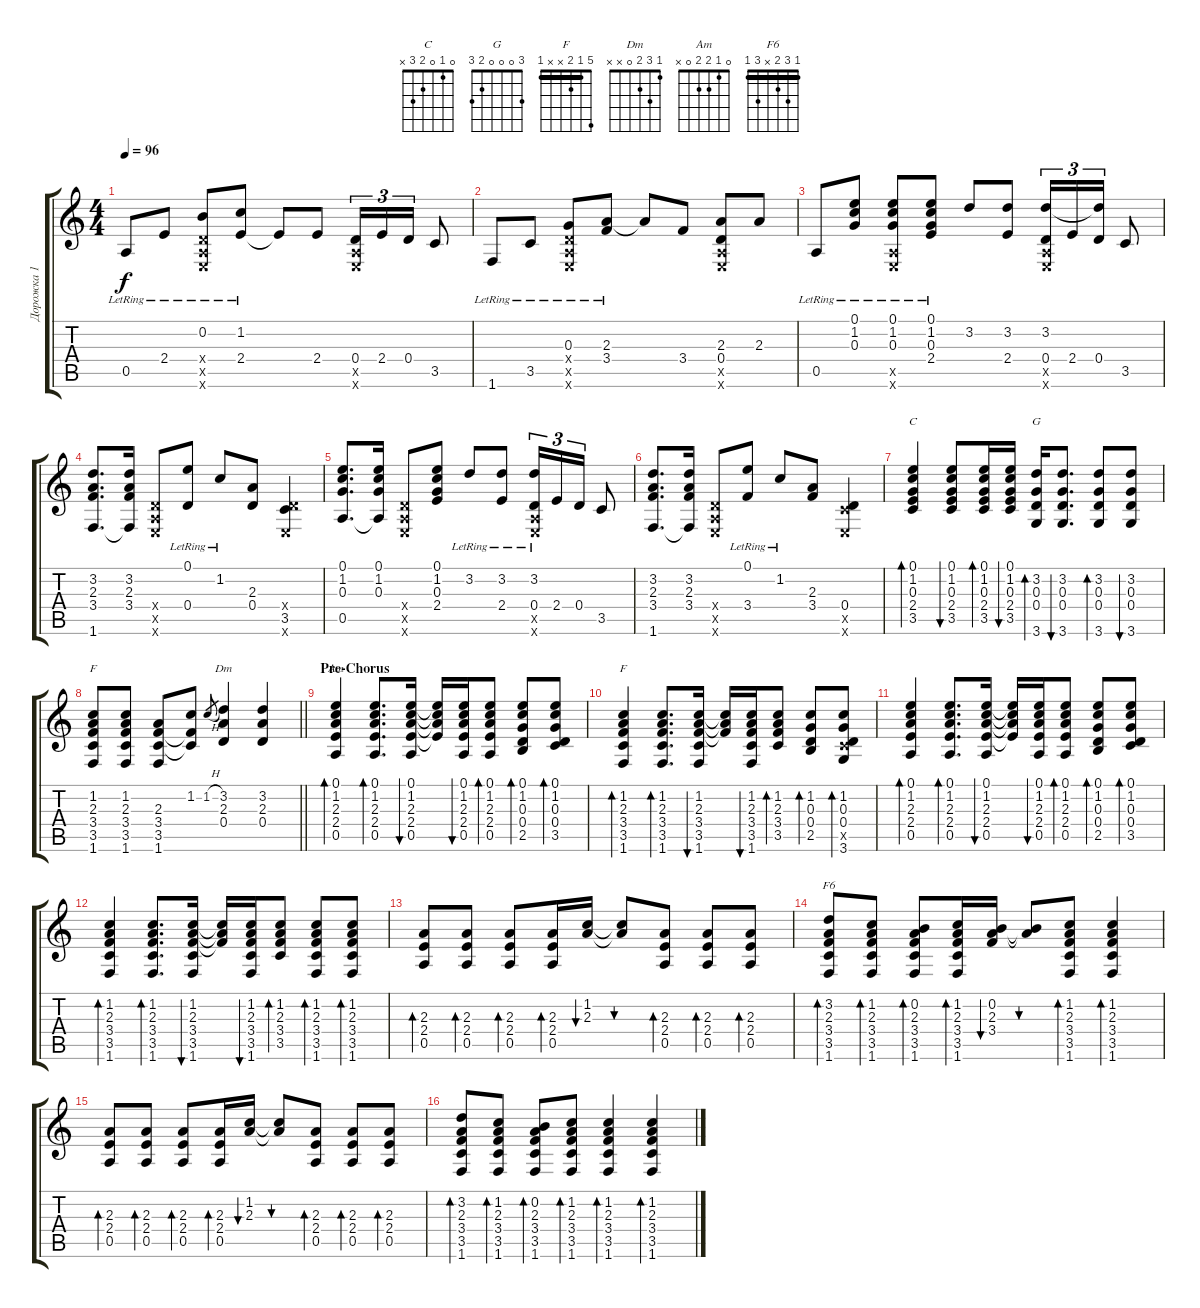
\track ("Дорожка 1" "Дорожка 1") {instrument acousticguitarsteel}
\staff {score tabs}
\tuning (E4 B3 G3 D3 A2 E2) {hide}
\chord ("C" 0 1 0 2 3 x)
\chord ("G" 3 0 0 0 2 3)
\chord ("F" x 1 2 3 3 1) {barre 1}
\chord ("Dm" 1 3 2 0 x x)
\chord ("Am" 0 1 2 2 0 x)
\chord ("F" 5 1 2 x x 1) {barre 1}
\chord ("F6" 1 3 2 x 3 1) {barre 1}
\ts (4 4)
\tempo 96
\clef g2
\ks c
0.5{lr}.8{dy f} 2.4{lr}.8 (0.2{lr} 0.4{x} 0.5{x} 0.6{x}).8 (1.2{lr} 2.4{lr}).8 2.4{t}.8 2.4.8 (0.4 0.5{x} 0.6{x}).16{tu (3 2)} 2.4.16{tu (3 2)} 0.4.16{tu (3 2)} 3.5.8 |
1.6{lr}.8 3.5{lr}.8 (0.3{lr} 0.4{x} 0.5{x} 0.6{x}).8 (2.3{lr} 3.4{lr}).8 2.3{t}.8 3.4.8 (2.3 0.4 0.5{x} 0.6{x}).8 2.3.8 |
0.5{lr}.8 (0.1{lr} 1.2{lr} 0.3{lr}).8 (0.1{lr} 1.2{lr} 0.3{lr} 0.5{x} 0.6{x}).8 (0.1{lr} 1.2{lr} 0.3{lr} 2.4{lr}).8 3.2.8 (3.2 2.4).8 (3.2 0.4 0.5{x} 0.6{x}).16{tu (3 2)} 2.4.16{tu (3 2)} (3.2{t} 0.4).16{tu (3 2)} 3.5.8 |
(3.2 2.3 3.4 1.6).8{d} (3.2 2.3 3.4 1.6{t}).16 (0.4{x} 0.5{x} 0.6{x}).8 (0.1{lr} 0.4{lr}).8 1.2{lr}.8 (2.3 0.4).8 (0.4{x} 3.5 0.6{x}).4 |
(0.1 1.2 0.3 0.5).8{d} (0.1 1.2 0.3 0.5{t}).16 (0.4{x} 0.5{x} 0.6{x}).8 (0.1 1.2 0.3 2.4).8 3.2{lr}.8 (3.2{lr} 2.4{lr}).8 (3.2{lr} 0.4{lr} 0.5{x} 0.6{x}).16{tu (3 2)} 2.4.16{tu (3 2)} 0.4.16{tu (3 2)} 3.5.8 |
(3.2 2.3 3.4 1.6).8{d} (3.2 2.3 3.4 1.6{t}).16 (0.4{x} 0.5{x} 0.6{x}).8 (0.1{lr} 3.4{lr}).8 1.2{lr}.8 (2.3 3.4).8 (0.4 3.5{x} 0.6{x}).4 |
(0.1 1.2 0.3 2.4 3.5).4{bd 60 ch "C"} (0.1 1.2 0.3 2.4 3.5).8{bu 60} (0.1 1.2 0.3 2.4 3.5).16{bd 60} (0.1 1.2 0.3 2.4 3.5).16{bu 60} (3.2 0.3 0.4 3.6).16{bd 60 ch "G"} (3.2 0.3 0.4 3.6).8{d bu 60} (3.2 0.3 0.4 3.6).8{bd 60} (3.2 0.3 0.4 3.6).8{bu 60} |
\barLineRight lightlight
(1.2 2.3 3.4 3.5 1.6).8{ch "F"} (1.2 2.3 3.4 3.5 1.6).8 (2.3 3.4 3.5 1.6).8 (1.2 3.4{t} 3.5{t}).8 1.2{h}.8{gr} (3.2 2.3 0.4).4{ch "Dm"} (3.2 2.3 0.4).4 |
\section ("" "Pre-Chorus")
(0.1 1.2 2.3 2.4 0.5).4{bd 60 ch "Am"} (0.1 1.2 2.3 2.4 0.5).8{d bd 60} (0.1 1.2 2.3 2.4 0.5).16{bu 60} (0.1{t} 1.2{t} 2.3{t} 2.4{t}).16 (0.1 1.2 2.3 2.4 0.5).16{bu 60} (0.1 1.2 2.3 2.4 0.5).8{bd 60} (0.1 1.2 0.3 0.4 2.5).8{bd 60} (0.1 1.2 0.3 0.4 3.5).8{bd 60} |
(1.2 2.3 3.4 3.5 1.6).4{bd 60 ch "F"} (1.2 2.3 3.4 3.5 1.6).8{d bd 60} (1.2 2.3 3.4 3.5 1.6).16{bu 60} (1.2{t} 2.3{t} 3.4{t}).16 (1.2 2.3 3.4 3.5 1.6).16{bu 60} (1.2 2.3 3.4 3.5).8{bd 60} (1.2 0.3 0.4 2.5).8{bd 60} (1.2 0.3 0.4 3.5{x} 3.6).8{bd 60} |
(0.1 1.2 2.3 2.4 0.5).4{bd 60} (0.1 1.2 2.3 2.4 0.5).8{d bd 60} (0.1 1.2 2.3 2.4 0.5).16{bu 60} (0.1{t} 1.2{t} 2.3{t} 2.4{t}).16 (0.1 1.2 2.3 2.4 0.5).16{bu 60} (0.1 1.2 2.3 2.4 0.5).8{bd 60} (0.1 1.2 0.3 0.4 2.5).8{bd 60} (0.1 1.2 0.3 0.4 3.5).8{bd 60} |
(1.2 2.3 3.4 3.5 1.6).4{bd 60} (1.2 2.3 3.4 3.5 1.6).8{d bd 60} (1.2 2.3 3.4 3.5 1.6).16{bu 60} (1.2{t} 2.3{t} 3.4{t}).16 (1.2 2.3 3.4 3.5 1.6).16{bu 60} (1.2 2.3 3.4 3.5).8{bd 60} (1.2 2.3 3.4 3.5 1.6).8{bd 60} (1.2 2.3 3.4 3.5 1.6).8{bd 60} |
(2.3 2.4 0.5).8{bd 60} (2.3 2.4 0.5).8{bd 60} (2.3 2.4 0.5).8{bd 60} (2.3 2.4 0.5).16{bd 60} (1.2 2.3).16{bu 60} (1.2{t} 2.3{t}).8{bu 60} (2.3 2.4 0.5).8{bd 60} (2.3 2.4 0.5).8{bd 60} (2.3 2.4 0.5).8{bd 60} |
(3.2 2.3 3.4 3.5 1.6).8{bd 60 ch "F6"} (1.2 2.3 3.4 3.5 1.6).8{bd 60} (0.2 2.3 3.4 3.5 1.6).8{bd 60} (1.2 2.3 3.4 3.5 1.6).16{bd 60} (0.2 2.3 3.4).16{bu 60} (0.2{t} 2.3{t}).8{bu 60} (1.2 2.3 3.4 3.5 1.6).8{bd 60} (1.2 2.3 3.4 3.5 1.6).4{bd 60} |
(2.3 2.4 0.5).8{bd 60} (2.3 2.4 0.5).8{bd 60} (2.3 2.4 0.5).8{bd 60} (2.3 2.4 0.5).16{bd 60} (1.2 2.3).16{bu 60} (1.2{t} 2.3{t}).8{bu 60} (2.3 2.4 0.5).8{bd 60} (2.3 2.4 0.5).8{bd 60} (2.3 2.4 0.5).8{bd 60} |
(3.2 2.3 3.4 3.5 1.6).8{bd 60} (1.2 2.3 3.4 3.5 1.6).8{bd 60} (0.2 2.3 3.4 3.5 1.6).8{bd 60} (1.2 2.3 3.4 3.5 1.6).8{bd 60} (1.2 2.3 3.4 3.5 1.6).4{bd 60} (1.2 2.3 3.4 3.5 1.6).4{bd 60}
